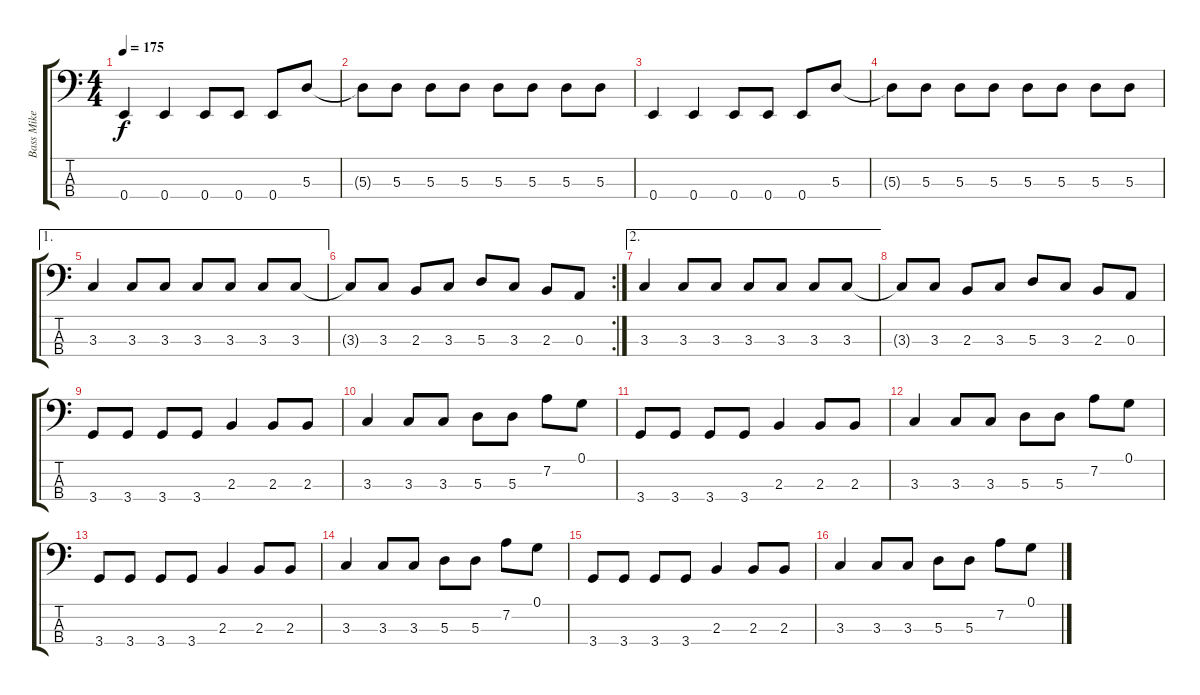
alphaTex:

\track ("Bass Mike Dirnt" "Bass Mike ") {instrument electricbasspick}
\staff {score tabs}
\tuning (G2 D2 A1 E1) {hide}
\ts (4 4)
\tempo 175
\clef f4
\ks c
0.4.4{dy f} 0.4.4 0.4.8 0.4.8 0.4.8 5.3.8 |
5.3{t}.8 5.3.8 5.3.8 5.3.8 5.3.8 5.3.8 5.3.8 5.3.8 |
0.4.4 0.4.4 0.4.8 0.4.8 0.4.8 5.3.8 |
5.3{t}.8 5.3.8 5.3.8 5.3.8 5.3.8 5.3.8 5.3.8 5.3.8 |
\ae 1
3.3.4 3.3.8 3.3.8 3.3.8 3.3.8 3.3.8 3.3.8 |
\rc 2
3.3{t}.8 3.3.8 2.3.8 3.3.8 5.3.8 3.3.8 2.3.8 0.3.8 |
\ae 2
3.3.4 3.3.8 3.3.8 3.3.8 3.3.8 3.3.8 3.3.8 |
3.3{t}.8 3.3.8 2.3.8 3.3.8 5.3.8 3.3.8 2.3.8 0.3.8 |
3.4.8 3.4.8 3.4.8 3.4.8 2.3.4 2.3.8 2.3.8 |
3.3.4 3.3.8 3.3.8 5.3.8 5.3.8 7.2.8 0.1.8 |
3.4.8 3.4.8 3.4.8 3.4.8 2.3.4 2.3.8 2.3.8 |
3.3.4 3.3.8 3.3.8 5.3.8 5.3.8 7.2.8 0.1.8 |
3.4.8 3.4.8 3.4.8 3.4.8 2.3.4 2.3.8 2.3.8 |
3.3.4 3.3.8 3.3.8 5.3.8 5.3.8 7.2.8 0.1.8 |
3.4.8 3.4.8 3.4.8 3.4.8 2.3.4 2.3.8 2.3.8 |
3.3.4 3.3.8 3.3.8 5.3.8 5.3.8 7.2.8 0.1.8
